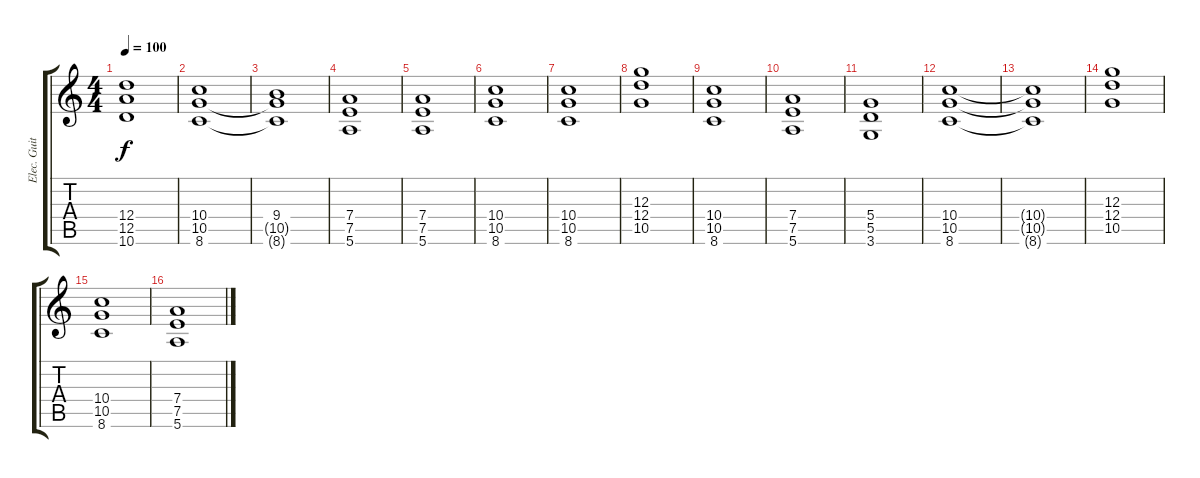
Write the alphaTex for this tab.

\track ("Elec. Guitar (2) - ESTRADA" "Elec. Guit") {instrument electricguitarjazz}
\staff {score tabs}
\tuning (E4 B3 G3 D3 A2 E2) {hide}
\ts (4 4)
\tempo 100
\clef g2
\ks c
(12.4{t} 12.5{t} 10.6{t}).1{dy f} |
(10.4 10.5 8.6).1 |
(9.4 10.5{t} 8.6{t}).1 |
(7.4 7.5 5.6).1 |
(7.4 7.5 5.6).1 |
(10.4 10.5 8.6).1 |
(10.4 10.5 8.6).1 |
(12.3 12.4 10.5).1 |
(10.4 10.5 8.6).1 |
(7.4 7.5 5.6).1 |
(5.4 5.5 3.6).1 |
(10.4 10.5 8.6).1 |
(10.4{t} 10.5{t} 8.6{t}).1 |
(12.3 12.4 10.5).1 |
(10.4 10.5 8.6).1 |
(7.4 7.5 5.6).1
